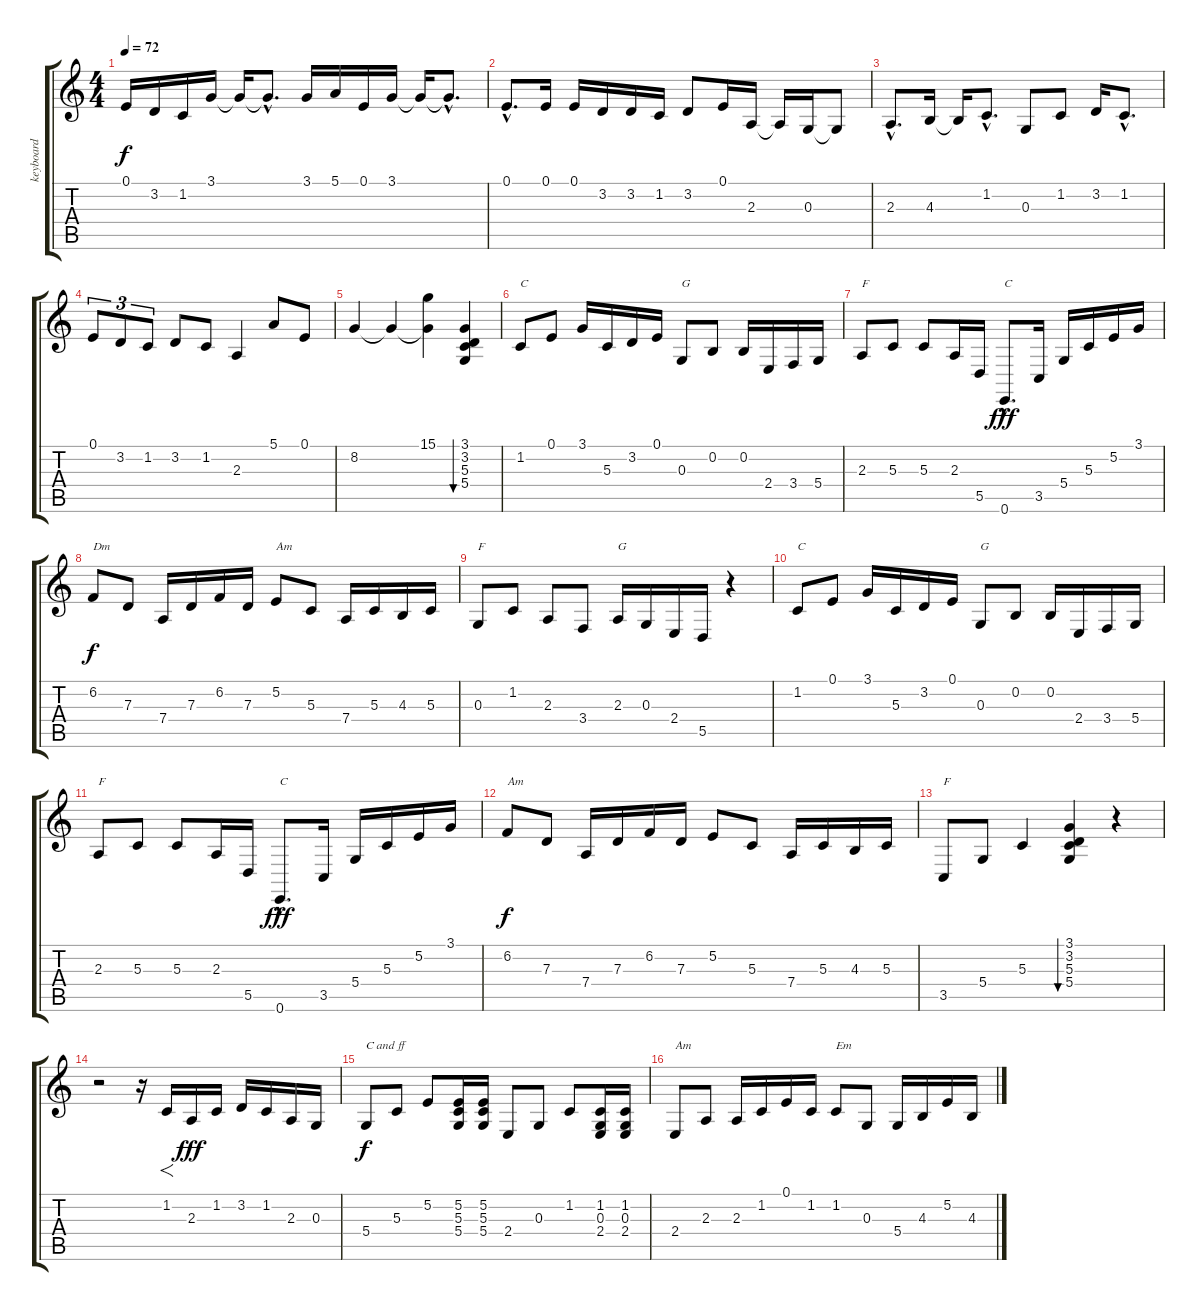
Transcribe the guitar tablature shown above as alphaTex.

\track ("keyboard" "keyboard") {instrument acousticgrandpiano}
\staff {score tabs}
\tuning (E4 B3 G3 D3 A2 E2) {hide}
\ts (4 4)
\tempo 72
\clef g2
\ks c
0.1.16{dy f} 3.2.16 1.2.16 3.1.16 3.1{t}.16 3.1{hac t}.8{d} 3.1.16 5.1.16 0.1.16 3.1.16 3.1{t}.16 3.1{hac t}.8{d} |
0.1{hac}.8{d} 0.1.16 0.1.16 3.2.16 3.2.16 1.2.16 3.2.8 0.1.16 2.3.16 2.3{t}.16 0.3.16 0.3{t}.8 |
2.3{hac}.8{d} 4.3.16 4.3{t}.16 1.2{hac}.8{d} 0.3.8 1.2.8 3.2.16 1.2{hac}.8{d} |
0.1.8{tu (3 2)} 3.2.8{tu (3 2)} 1.2.8{tu (3 2)} 3.2.8 1.2.8 2.3.4 5.1.8 0.1.8 |
8.2.4 8.2{t}.4 (15.1 8.2{t}).4 (3.1 3.2 5.3 5.4).4{bu 240} |
1.2.8{txt "C"} 0.1.8 3.1.16 5.3.16 3.2.16 0.1.16 0.3.8{txt "G"} 0.2.8 0.2.16 2.4.16 3.4.16 5.4.16 |
2.3.8{txt "F"} 5.3.8 5.3.8 2.3.16 5.5.16 0.6{hac}.8{d txt "C" dy fff} 3.5.16 5.4.16 5.3.16 5.2.16 3.1.16 |
6.2.8{txt "Dm" dy f} 7.3.8 7.4.16 7.3.16 6.2.16 7.3.16 5.2.8{txt "Am"} 5.3.8 7.4.16 5.3.16 4.3.16 5.3.16 |
0.3.8{txt "F"} 1.2.8 2.3.8 3.4.8 2.3.16{txt "G"} 0.3.16 2.4.16 5.5.16 r.4 |
1.2.8{txt "C"} 0.1.8 3.1.16 5.3.16 3.2.16 0.1.16 0.3.8{txt "G"} 0.2.8 0.2.16 2.4.16 3.4.16 5.4.16 |
2.3.8{txt "F"} 5.3.8 5.3.8 2.3.16 5.5.16 0.6{hac}.8{d txt "C" dy fff} 3.5.16 5.4.16 5.3.16 5.2.16 3.1.16 |
6.2.8{txt "Am" dy f} 7.3.8 7.4.16 7.3.16 6.2.16 7.3.16 5.2.8 5.3.8 7.4.16 5.3.16 4.3.16 5.3.16 |
3.5.8{txt "F"} 5.4.8 5.3.4 (3.1 3.2 5.3 5.4).4{bu 480} r.4 |
r.2 r.16 1.2.16{f} 2.3.16{dy fff} 1.2.16 3.2.16 1.2.16 2.3.16 0.3.16 |
5.4.8{txt "C and ff" dy f} 5.3.8 5.2.8 (5.2 5.3 5.4).16 (5.2 5.3 5.4).16 2.4.8 0.3.8 1.2.8 (1.2 0.3 2.4).16 (1.2 0.3 2.4).16 |
2.4.8{txt "Am"} 2.3.8 2.3.16 1.2.16 0.1.16 1.2.16 1.2.8{txt "Em"} 0.3.8 5.4.16 4.3.16 5.2.16 4.3.16
